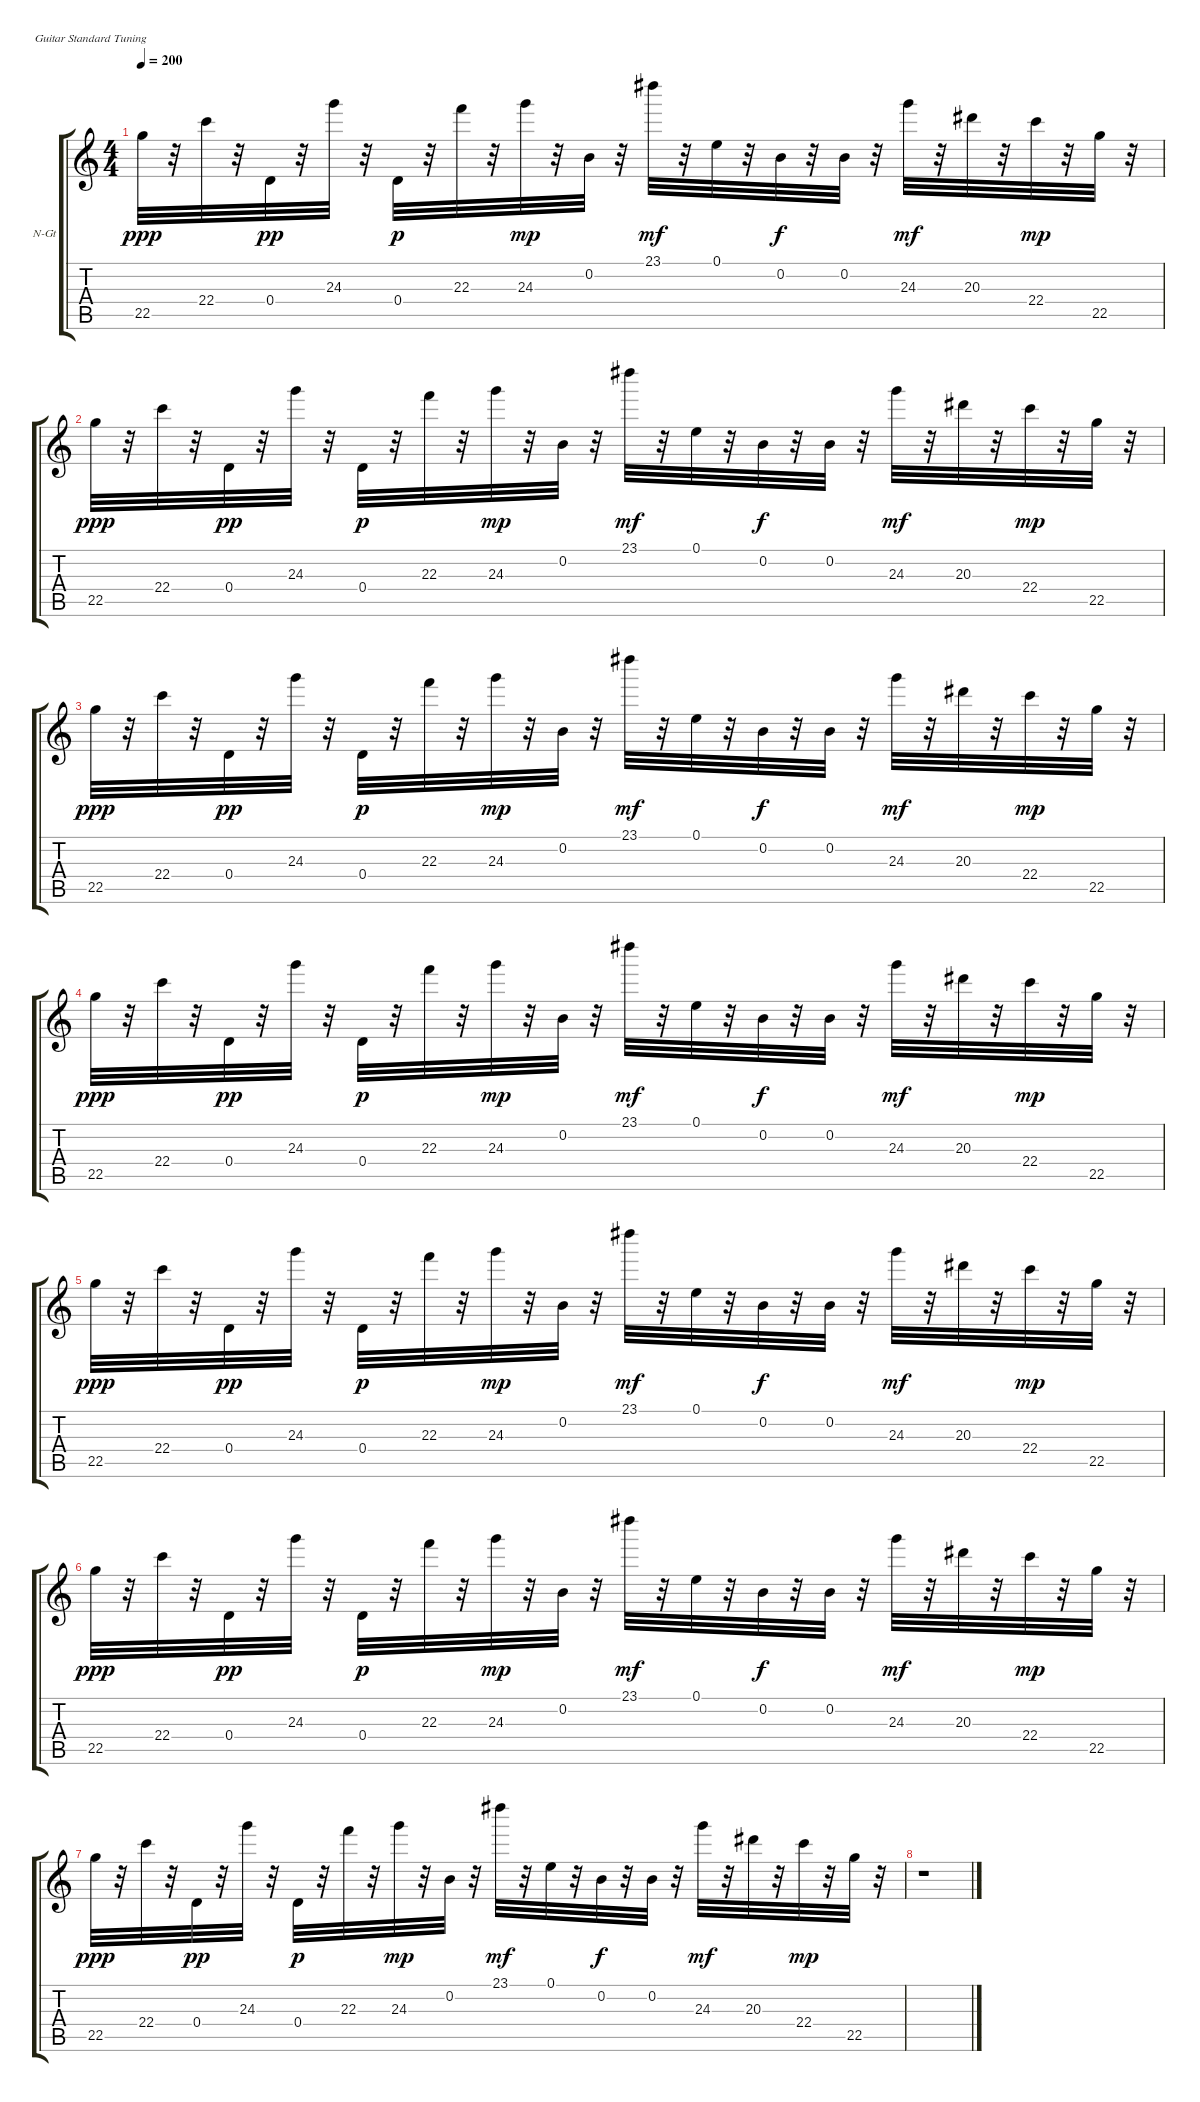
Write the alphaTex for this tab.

\bracketExtendMode groupsimilarinstruments
\firstSystemTrackNameOrientation horizontal
\otherSystemsTrackNameOrientation horizontal
\track ("Acoustic+Keyboard" "N-Gt") {instrument acousticguitarnylon}
\staff {score tabs}
\tuning (E4 B3 G3 D3 A2 E2)
\ts (4 4)
\section ("" "")
\tempo 200
\clef g2
\ks aminor
22.5.32{dy ppp} r.32 22.4.32 r.32 0.4.32{dy pp} r.32 24.3.32 r.32 0.4.32{dy p} r.32 22.3.32 r.32 24.3.32{dy mp} r.32 0.2.32 r.32 23.1.32{dy mf} r.32 0.1.32 r.32 0.2.32{dy f} r.32 0.2.32 r.32 24.3.32{dy mf} r.32 20.3.32 r.32 22.4.32{dy mp} r.32 22.5.32 r.32 |
22.5.32{dy ppp} r.32 22.4.32 r.32 0.4.32{dy pp} r.32 24.3.32 r.32 0.4.32{dy p} r.32 22.3.32 r.32 24.3.32{dy mp} r.32 0.2.32 r.32 23.1.32{dy mf} r.32 0.1.32 r.32 0.2.32{dy f} r.32 0.2.32 r.32 24.3.32{dy mf} r.32 20.3.32 r.32 22.4.32{dy mp} r.32 22.5.32 r.32 |
22.5.32{dy ppp} r.32 22.4.32 r.32 0.4.32{dy pp} r.32 24.3.32 r.32 0.4.32{dy p} r.32 22.3.32 r.32 24.3.32{dy mp} r.32 0.2.32 r.32 23.1.32{dy mf} r.32 0.1.32 r.32 0.2.32{dy f} r.32 0.2.32 r.32 24.3.32{dy mf} r.32 20.3.32 r.32 22.4.32{dy mp} r.32 22.5.32 r.32 |
22.5.32{dy ppp} r.32 22.4.32 r.32 0.4.32{dy pp} r.32 24.3.32 r.32 0.4.32{dy p} r.32 22.3.32 r.32 24.3.32{dy mp} r.32 0.2.32 r.32 23.1.32{dy mf} r.32 0.1.32 r.32 0.2.32{dy f} r.32 0.2.32 r.32 24.3.32{dy mf} r.32 20.3.32 r.32 22.4.32{dy mp} r.32 22.5.32 r.32 |
22.5.32{dy ppp} r.32 22.4.32 r.32 0.4.32{dy pp} r.32 24.3.32 r.32 0.4.32{dy p} r.32 22.3.32 r.32 24.3.32{dy mp} r.32 0.2.32 r.32 23.1.32{dy mf} r.32 0.1.32 r.32 0.2.32{dy f} r.32 0.2.32 r.32 24.3.32{dy mf} r.32 20.3.32 r.32 22.4.32{dy mp} r.32 22.5.32 r.32 |
22.5.32{dy ppp} r.32 22.4.32 r.32 0.4.32{dy pp} r.32 24.3.32 r.32 0.4.32{dy p} r.32 22.3.32 r.32 24.3.32{dy mp} r.32 0.2.32 r.32 23.1.32{dy mf} r.32 0.1.32 r.32 0.2.32{dy f} r.32 0.2.32 r.32 24.3.32{dy mf} r.32 20.3.32 r.32 22.4.32{dy mp} r.32 22.5.32 r.32 |
22.5.32{dy ppp} r.32 22.4.32 r.32 0.4.32{dy pp} r.32 24.3.32 r.32 0.4.32{dy p} r.32 22.3.32 r.32 24.3.32{dy mp} r.32 0.2.32 r.32 23.1.32{dy mf} r.32 0.1.32 r.32 0.2.32{dy f} r.32 0.2.32 r.32 24.3.32{dy mf} r.32 20.3.32 r.32 22.4.32{dy mp} r.32 22.5.32 r.32 |
r.1
